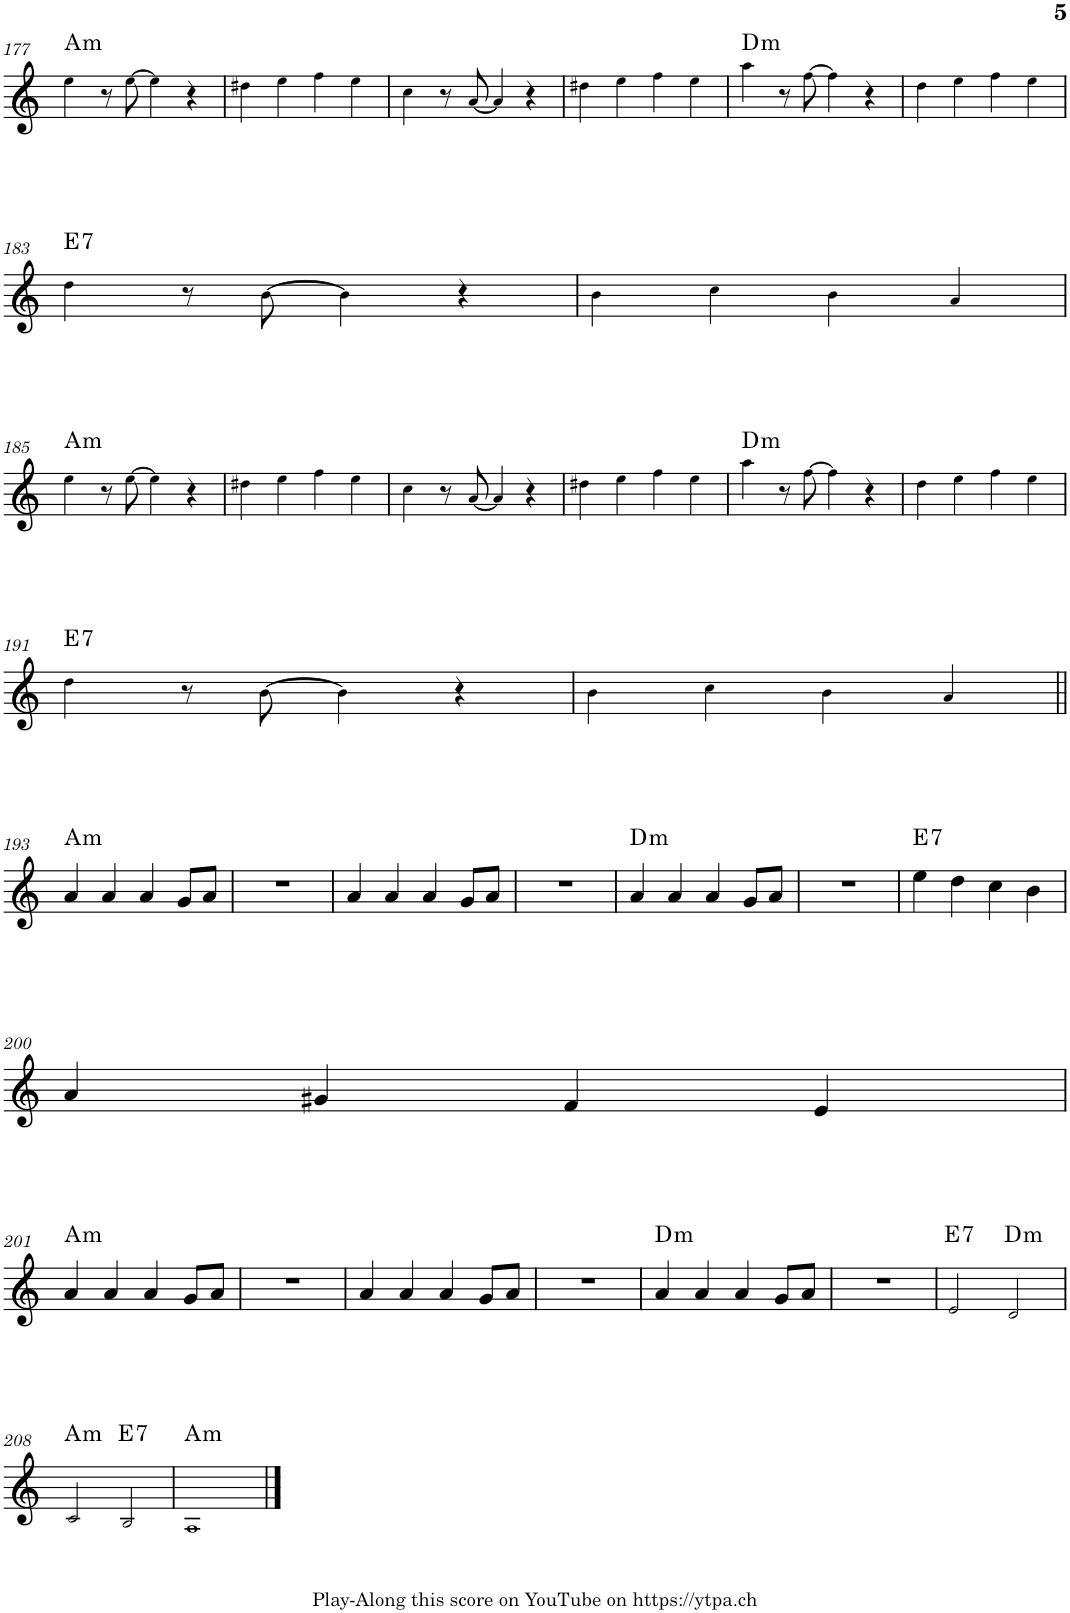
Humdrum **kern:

**kern	**harte
*part1	*part1
*staff1	*
*I"Piano	*
*I'Pno.	*
!!LO:PB:g=z
*clefG2	*
*k[]	*
*M4/4	*
=177	=177
!	!LO:H:kt=m
4ee!\	A:min
8r	.
[8ee!\	.
4ee!\]	.
4r	.
=178	=178
4dd#X!\	.
4ee!\	.
4ff!\	.
4ee!\	.
=179	=179
4cc!\	.
8r	.
[8a!/	.
4a!/]	.
4r	.
=180	=180
4dd#X!\	.
4ee!\	.
4ff!\	.
4ee!\	.
=181	=181
!	!LO:H:kt=m
4aa!\	D:min
8r	.
[8ff!\	.
4ff!\]	.
4r	.
=182	=182
4dd!\	.
4ee!\	.
4ff!\	.
4ee!\	.
!!LO:LB:g=z
=183	=183
!	!LO:H:kt=7
4dd!\	E:7
8r	.
[8b!\	.
4b!\]	.
4r	.
=184	=184
4b!\	.
4cc!\	.
4b!\	.
4a!/	.
!!LO:LB:g=z
=185	=185
!	!LO:H:kt=m
4ee!\	A:min
8r	.
[8ee!\	.
4ee!\]	.
4r	.
=186	=186
4dd#X!\	.
4ee!\	.
4ff!\	.
4ee!\	.
=187	=187
4cc!\	.
8r	.
[8a!/	.
4a!/]	.
4r	.
=188	=188
4dd#X!\	.
4ee!\	.
4ff!\	.
4ee!\	.
=189	=189
!	!LO:H:kt=m
4aa!\	D:min
8r	.
[8ff!\	.
4ff!\]	.
4r	.
=190	=190
4dd!\	.
4ee!\	.
4ff!\	.
4ee!\	.
!!LO:LB:g=z
=191	=191
!	!LO:H:kt=7
4dd!\	E:7
8r	.
[8b!\	.
4b!\]	.
4r	.
=192	=192
4b!\	.
4cc!\	.
4b!\	.
4a!/	.
!!LO:LB:g=z
=193||	=193||
!	!LO:H:kt=m
4a/	A:min
4a/	.
4a/	.
8g/L	.
8a/J	.
=194	=194
1r	.
=195	=195
4a/	.
4a/	.
4a/	.
8g/L	.
8a/J	.
=196	=196
1r	.
=197	=197
!	!LO:H:kt=m
4a/	D:min
4a/	.
4a/	.
8g/L	.
8a/J	.
=198	=198
1r	.
=199	=199
!	!LO:H:kt=7
4ee\	E:7
4dd\	.
4cc\	.
4b\	.
!!LO:LB:g=z
=200	=200
4a/	.
4g#X/	.
4f/	.
4e/	.
!!LO:LB:g=z
=201	=201
!	!LO:H:kt=m
4a/	A:min
4a/	.
4a/	.
8g/L	.
8a/J	.
=202	=202
1r	.
=203	=203
4a/	.
4a/	.
4a/	.
8g/L	.
8a/J	.
=204	=204
1r	.
=205	=205
!	!LO:H:kt=m
4a/	D:min
4a/	.
4a/	.
8g/L	.
8a/J	.
=206	=206
1r	.
=207	=207
!	!LO:H:kt=7
2e!/	E:7
!	!LO:H:kt=m
2d!/	D:min
!!LO:LB:g=z
=208	=208
!	!LO:H:kt=m
2c!/	A:min
!	!LO:H:kt=7
2B!/	E:7
=209	=209
!	!LO:H:kt=m
1A!	A:min
==	==
*-	*-
